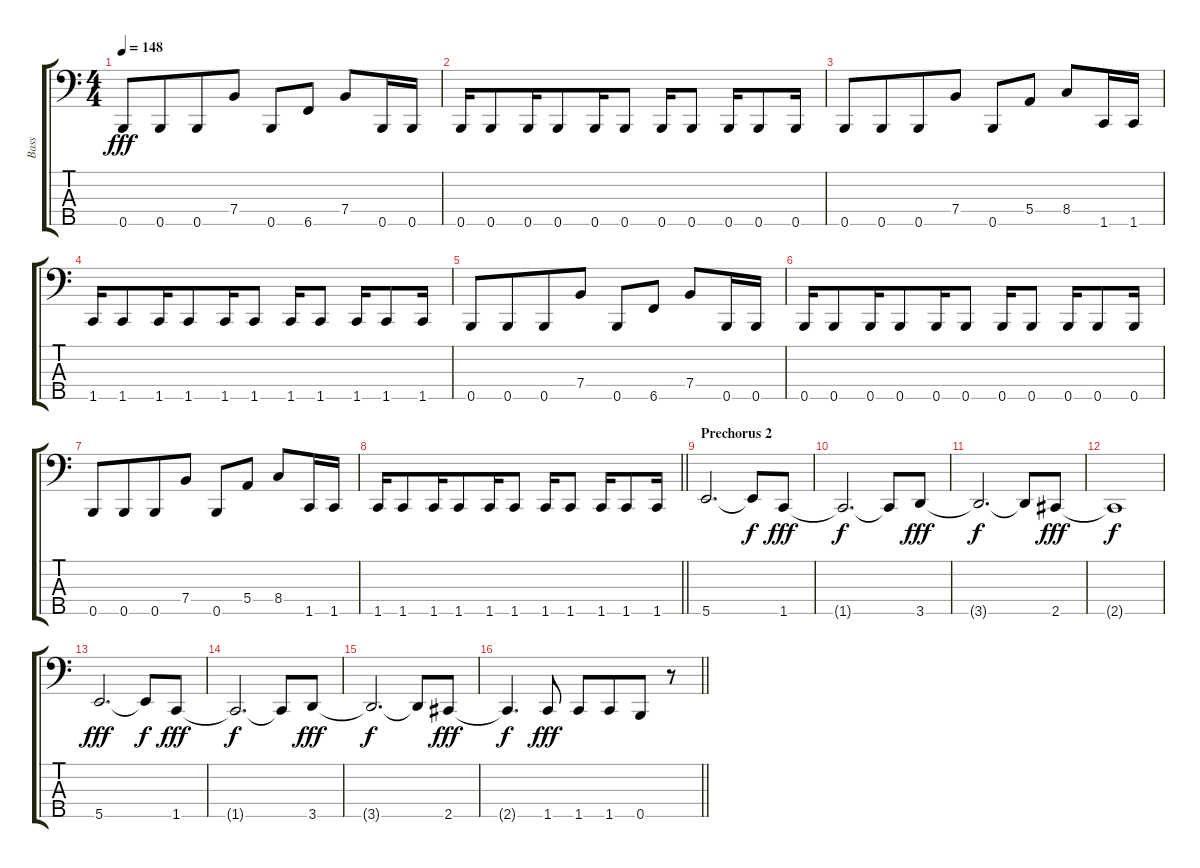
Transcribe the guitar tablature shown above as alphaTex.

\track ("Bass" "Bass") {instrument electricbassfinger}
\staff {score tabs}
\tuning (G2 D2 A1 E1 B0) {hide}
\ts (4 4)
\tempo 148
\clef f4
\ks c
0.5.8{dy fff beam merge} 0.5.8{beam merge} 0.5.8 7.4.8 0.5.8{beam merge} 6.5.8 7.4.8{beam merge} 0.5.16{beam merge} 0.5.16 |
0.5.16{beam merge} 0.5.8{beam merge} 0.5.16{beam merge} 0.5.8{beam merge} 0.5.16{beam merge} 0.5.8 0.5.16{beam merge} 0.5.8 0.5.16 0.5.8 0.5.16 |
0.5.8{beam merge} 0.5.8{beam merge} 0.5.8 7.4.8 0.5.8{beam merge} 5.4.8 8.4.8{beam merge} 1.5.16{beam merge} 1.5.16 |
1.5.16{beam merge} 1.5.8{beam merge} 1.5.16{beam merge} 1.5.8{beam merge} 1.5.16{beam merge} 1.5.8 1.5.16{beam merge} 1.5.8 1.5.16 1.5.8 1.5.16 |
0.5.8{beam merge} 0.5.8{beam merge} 0.5.8 7.4.8 0.5.8{beam merge} 6.5.8 7.4.8{beam merge} 0.5.16{beam merge} 0.5.16 |
0.5.16{beam merge} 0.5.8{beam merge} 0.5.16{beam merge} 0.5.8{beam merge} 0.5.16{beam merge} 0.5.8 0.5.16{beam merge} 0.5.8 0.5.16 0.5.8 0.5.16 |
0.5.8{beam merge} 0.5.8{beam merge} 0.5.8 7.4.8 0.5.8{beam merge} 5.4.8 8.4.8{beam merge} 1.5.16{beam merge} 1.5.16 |
\barLineRight lightlight
1.5.16{beam merge} 1.5.8{beam merge} 1.5.16{beam merge} 1.5.8{beam merge} 1.5.16{beam merge} 1.5.8 1.5.16{beam merge} 1.5.8 1.5.16 1.5.8 1.5.16 |
\section ("" "Prechorus 2")
5.5.2{d} 5.5{t}.8{dy f beam merge} 1.5.8{dy fff} |
1.5{t}.2{d dy f beam merge} 1.5{t}.8{beam merge} 3.5.8{dy fff} |
3.5{t}.2{d dy f} 3.5{t}.8{beam merge} 2.5.8{dy fff} |
2.5{t}.1{dy f} |
5.5.2{d dy fff} 5.5{t}.8{dy f beam merge} 1.5.8{dy fff} |
1.5{t}.2{d dy f beam merge} 1.5{t}.8 3.5.8{dy fff} |
3.5{t}.2{d dy f} 3.5{t}.8 2.5.8{dy fff} |
\barLineRight lightlight
2.5{t}.4{d dy f} 1.5.8{dy fff} 1.5.8 1.5.8{beam merge} 0.5.8 r.8
